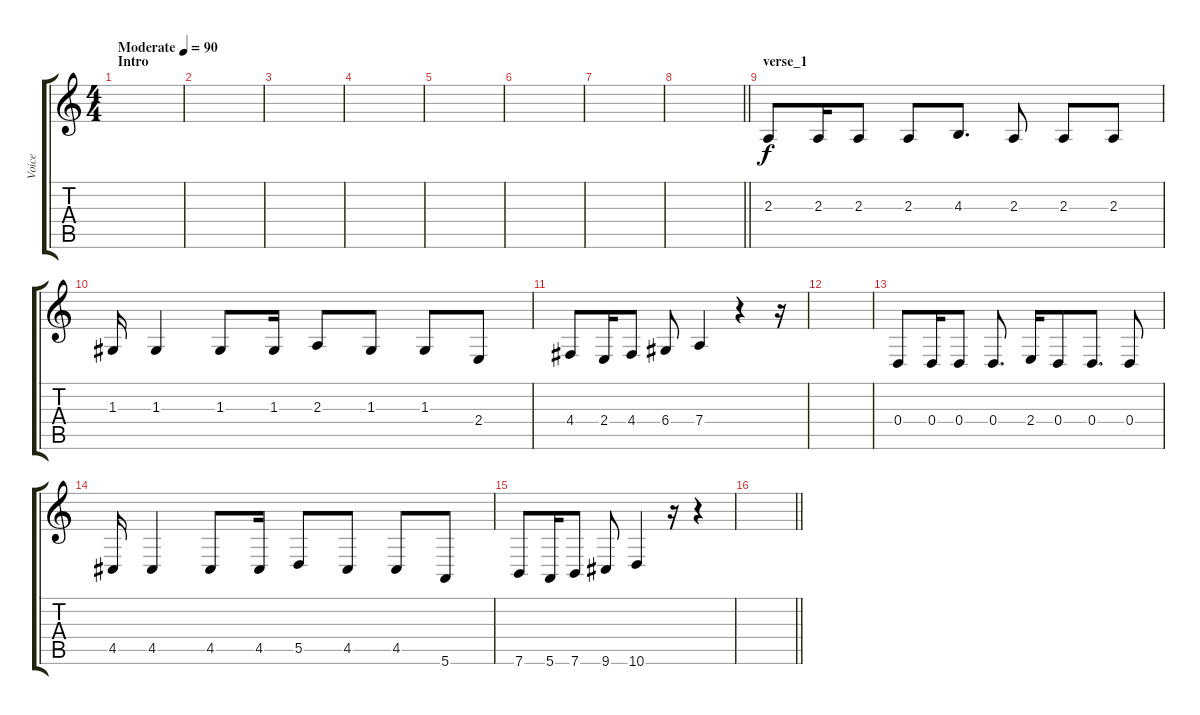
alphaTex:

\track ("Voice" "Voice") {instrument tenorsax}
\staff {score tabs}
\tuning (E4 B3 G3 D3 A2 E2) {hide}
\ts (4 4)
\section ("" "Intro")
\tempo (90 "Moderate")
\clef g2
\ks c
|
|
|
|
|
|
|
\barLineRight lightlight
|
\section ("" "verse_1")
2.3.8 2.3.16 2.3.8 2.3.8 4.3.8{d} 2.3.8 2.3.8 2.3.8 |
1.3.16 1.3.4 1.3.8 1.3.16 2.3.8 1.3.8 1.3.8 2.4.8 |
4.4.8 2.4.16 4.4.8 6.4.8 7.4.4 r.4 r.16 |
|
0.4.8 0.4.16 0.4.8 0.4.8{d} 2.4.16 0.4.8 0.4.8{d} 0.4.8 |
4.5.16 4.5.4 4.5.8 4.5.16 5.5.8 4.5.8 4.5.8 5.6.8 |
7.6.8 5.6.16 7.6.8 9.6.8 10.6.4 r.16 r.4 |
\barLineRight lightlight
